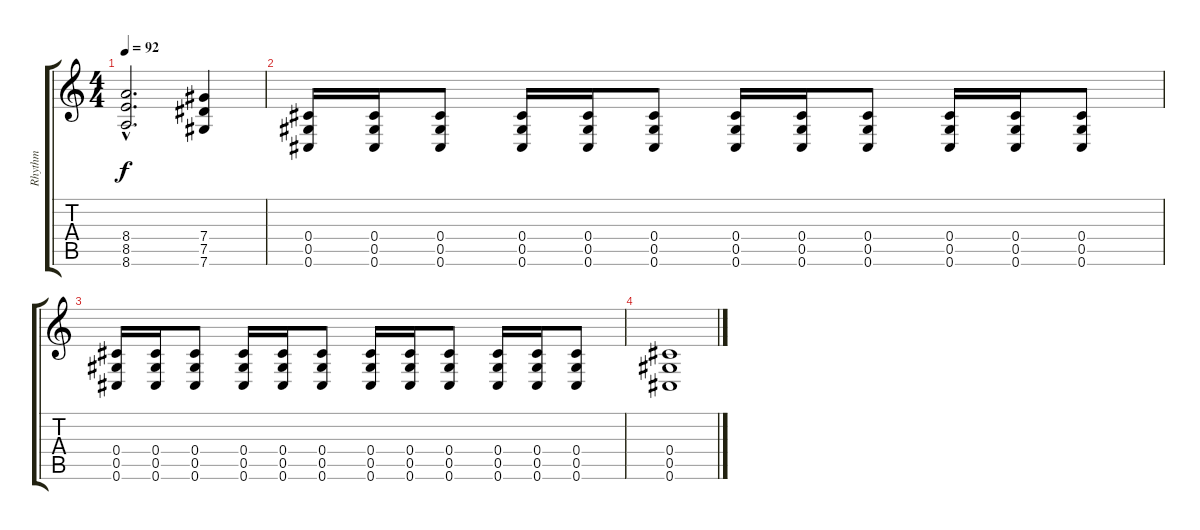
\track ("Rhythm" "Rhythm") {instrument distortionguitar}
\staff {score tabs}
\tuning (Eb4 Bb3 Gb3 Db3 Ab2 Db2) {hide}
\ts (4 4)
\tempo 92
\clef g2
\ks c
(8.4{hac} 8.5{hac} 8.6{hac}).2{d dy f} (7.4 7.5 7.6).4 |
(0.4 0.5 0.6).16 (0.4 0.5 0.6).16 (0.4 0.5 0.6).8 (0.4 0.5 0.6).16 (0.4 0.5 0.6).16 (0.4 0.5 0.6).8 (0.4 0.5 0.6).16 (0.4 0.5 0.6).16 (0.4 0.5 0.6).8 (0.4 0.5 0.6).16 (0.4 0.5 0.6).16 (0.4 0.5 0.6).8 |
(0.4 0.5 0.6).16 (0.4 0.5 0.6).16 (0.4 0.5 0.6).8 (0.4 0.5 0.6).16 (0.4 0.5 0.6).16 (0.4 0.5 0.6).8 (0.4 0.5 0.6).16 (0.4 0.5 0.6).16 (0.4 0.5 0.6).8 (0.4 0.5 0.6).16 (0.4 0.5 0.6).16 (0.4 0.5 0.6).8 |
(0.4 0.5 0.6).1
